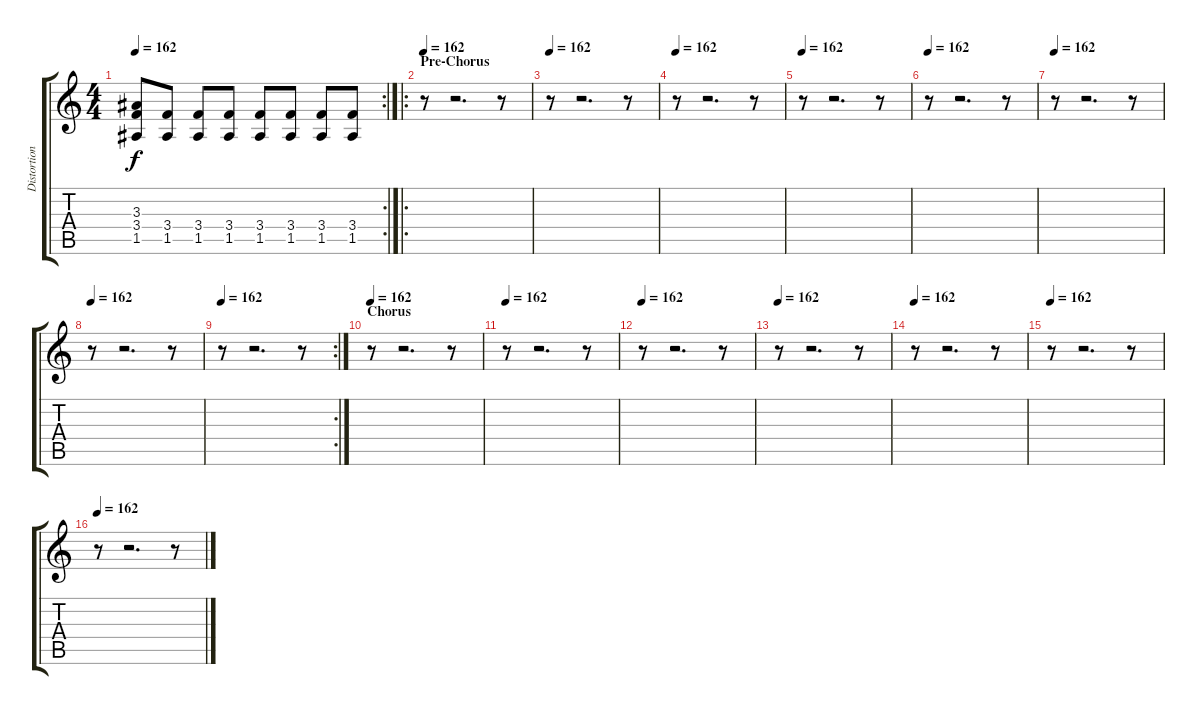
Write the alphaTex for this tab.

\track ("Distortion Guitar" "Distortion") {instrument distortionguitar}
\staff {score tabs}
\tuning (E4 B3 G3 D3 A2 D2) {hide}
\rc 2
\ts (4 4)
\tempo 162
\clef g2
\ks c
(3.3{t} 3.4{t} 1.5{t}).8{dy f} (3.4 1.5).8 (3.4 1.5).8 (3.4 1.5).8 (3.4 1.5).8 (3.4 1.5).8 (3.4 1.5).8 (3.4 1.5).8 |
\ro
\section ("" "Pre-Chorus")
\tempo 162
r.8 r.2{d} r.8 |
\tempo 162
r.8 r.2{d} r.8 |
\tempo 162
r.8 r.2{d} r.8 |
\tempo 162
r.8 r.2{d} r.8 |
\tempo 162
r.8 r.2{d} r.8 |
\tempo 162
r.8 r.2{d} r.8 |
\tempo 162
r.8 r.2{d} r.8 |
\rc 2
\tempo 162
r.8 r.2{d} r.8 |
\section ("" "Chorus")
\tempo 162
r.8 r.2{d} r.8 |
\tempo 162
r.8 r.2{d} r.8 |
\tempo 162
r.8 r.2{d} r.8 |
\tempo 162
r.8 r.2{d} r.8 |
\tempo 162
r.8 r.2{d} r.8 |
\tempo 162
r.8 r.2{d} r.8 |
\tempo 162
r.8 r.2{d} r.8
